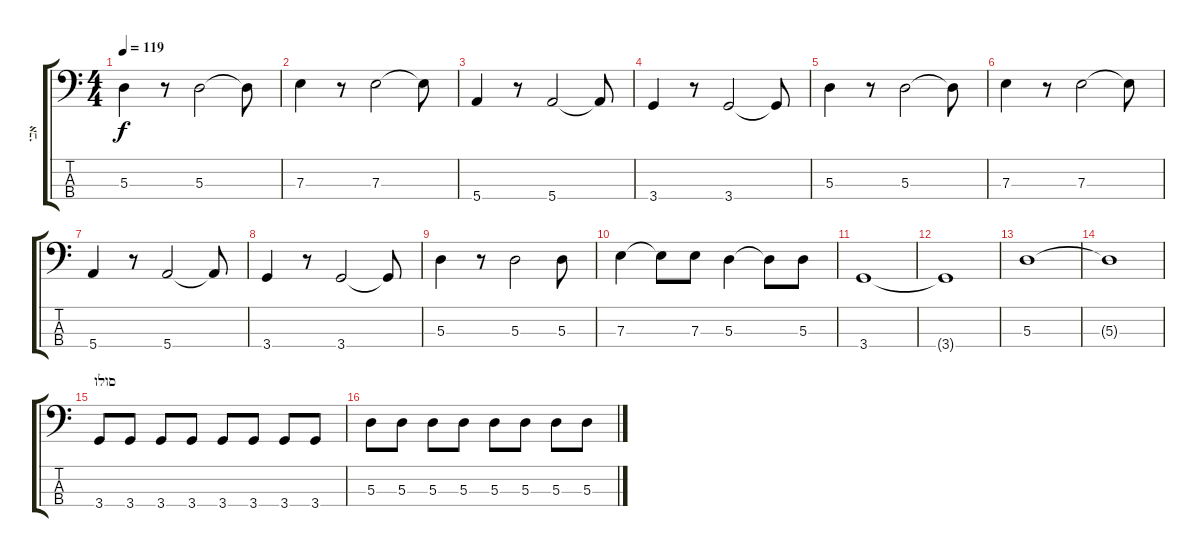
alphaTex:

\track ("אבי" "אבי") {instrument electricbassfinger}
\staff {score tabs}
\tuning (G2 D2 A1 E1) {hide}
\ts (4 4)
\tempo 119
\clef f4
\ks c
5.3.4{dy f} r.8 5.3.2 5.3{t}.8 |
7.3.4 r.8 7.3.2 7.3{t}.8 |
5.4.4 r.8 5.4.2 5.4{t}.8 |
3.4.4 r.8 3.4.2 3.4{t}.8 |
5.3.4 r.8 5.3.2 5.3{t}.8 |
7.3.4 r.8 7.3.2 7.3{t}.8 |
5.4.4 r.8 5.4.2 5.4{t}.8 |
3.4.4 r.8 3.4.2 3.4{t}.8 |
5.3.4 r.8 5.3.2 5.3.8 |
7.3.4 7.3{t}.8 7.3.8 5.3.4 5.3{t}.8 5.3.8 |
3.4.1 |
3.4{t}.1 |
5.3.1 |
5.3{t}.1 |
\section ("" "סולו")
3.4.8 3.4.8 3.4.8 3.4.8 3.4.8 3.4.8 3.4.8 3.4.8 |
5.3.8 5.3.8 5.3.8 5.3.8 5.3.8 5.3.8 5.3.8 5.3.8
